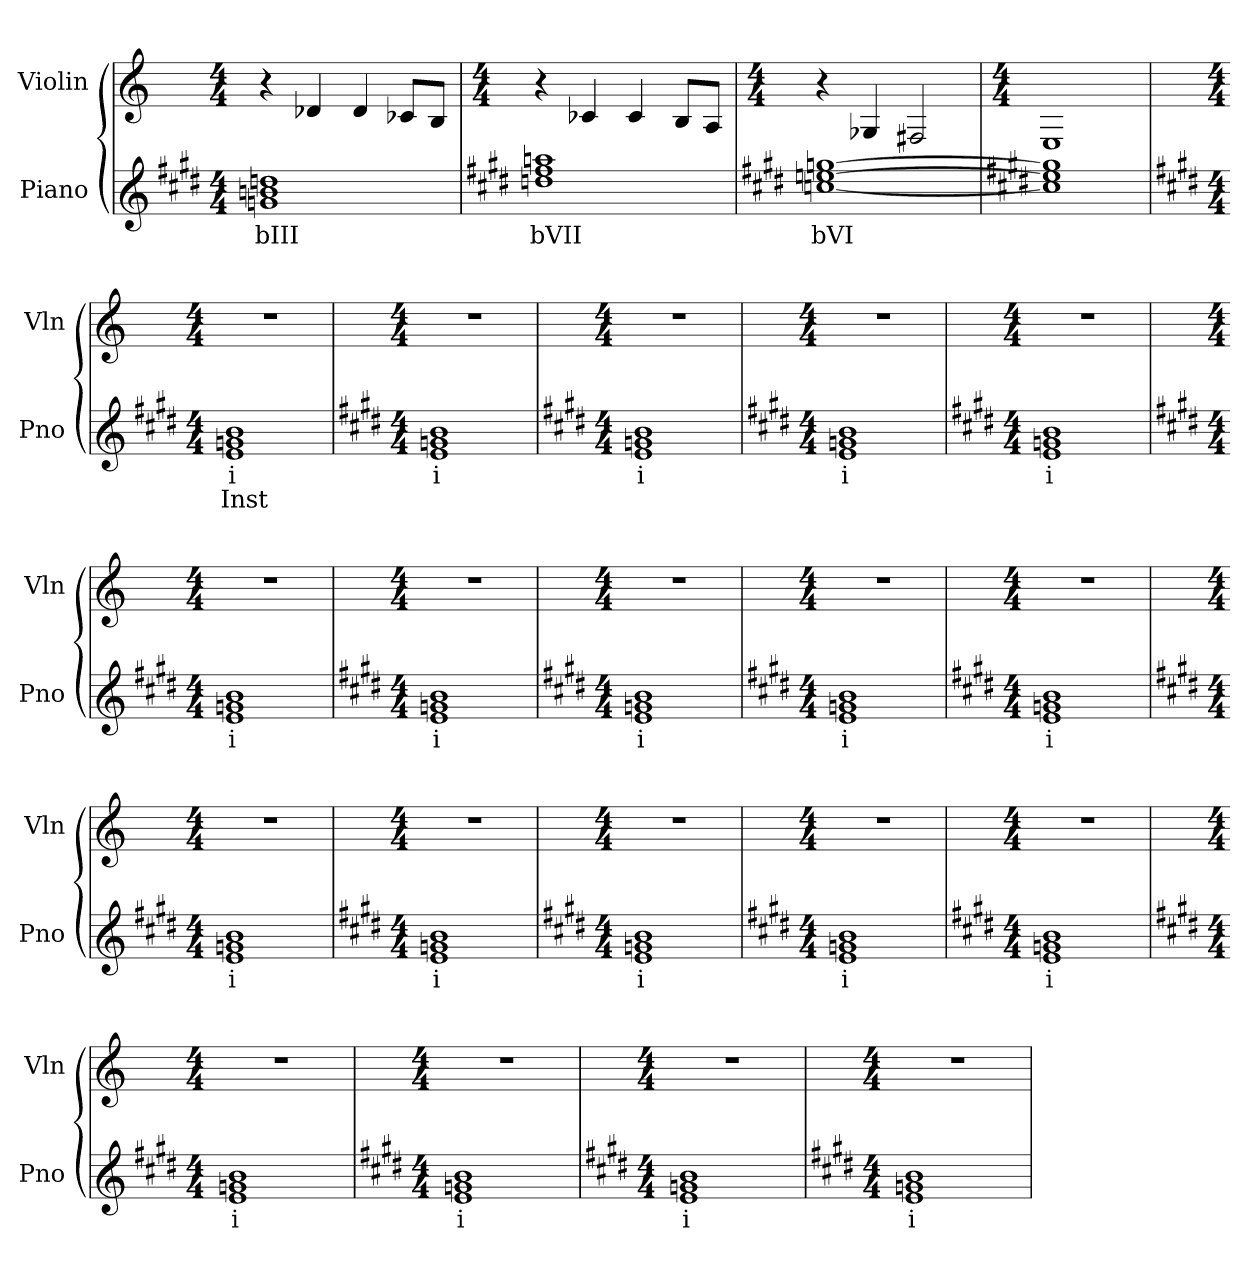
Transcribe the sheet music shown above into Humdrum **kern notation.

**kern	**text	**text	**kern
*part2	*part2	*part2	*part1
*staff2	*staff2	*staff2	*staff1
*I"Piano	*	*	*I"Violin
*I'Pno	*	*	*I'Vln
*k[f#c#g#d#]	*	*	*
*E:	*	*	*
*M4/4	*	*	*M4/4
=	=	=	=
1gn 1bn 1ddn	bIII	.	4r
.	.	.	4d-X
.	.	.	4d-
.	.	.	8c-XL
.	.	.	8BJ
=	=	=	=
*k[f#c#g#d#]	*	*	*
*E:	*	*	*
*	*	*	*M4/4
1ddn 1ff# 1aan	bVII	.	4r
.	.	.	4c-X
.	.	.	4c-
.	.	.	8BL
.	.	.	8AJ
=	=	=	=
*k[f#c#g#d#]	*	*	*
*E:	*	*	*
*	*	*	*M4/4
[1ccn [1een [1ggn	bVI	.	4r
.	.	.	4G-X
.	.	.	2F#X
=	=	=	=
*k[f#c#g#d#]	*	*	*
*E:	*	*	*
*	*	*	*M4/4
1ccn] 1een] 1ggn]	.	.	1E
=	=	=	=
*k[f#c#g#d#]	*	*	*
*E:	*	*	*
*M4/4	*	*	*M4/4
1e 1gn 1b	i	Inst	1r
=	=	=	=
*k[f#c#g#d#]	*	*	*
*E:	*	*	*
*M4/4	*	*	*M4/4
1e 1gn 1b	i	.	1r
=	=	=	=
*k[f#c#g#d#]	*	*	*
*E:	*	*	*
*M4/4	*	*	*M4/4
1e 1gn 1b	i	.	1r
=	=	=	=
*k[f#c#g#d#]	*	*	*
*E:	*	*	*
*M4/4	*	*	*M4/4
1e 1gn 1b	i	.	1r
=	=	=	=
*k[f#c#g#d#]	*	*	*
*E:	*	*	*
*M4/4	*	*	*M4/4
1e 1gn 1b	i	.	1r
=	=	=	=
*k[f#c#g#d#]	*	*	*
*E:	*	*	*
*M4/4	*	*	*M4/4
1e 1gn 1b	i	.	1r
=	=	=	=
*k[f#c#g#d#]	*	*	*
*E:	*	*	*
*M4/4	*	*	*M4/4
1e 1gn 1b	i	.	1r
=	=	=	=
*k[f#c#g#d#]	*	*	*
*E:	*	*	*
*M4/4	*	*	*M4/4
1e 1gn 1b	i	.	1r
=	=	=	=
*k[f#c#g#d#]	*	*	*
*E:	*	*	*
*M4/4	*	*	*M4/4
1e 1gn 1b	i	.	1r
=	=	=	=
*k[f#c#g#d#]	*	*	*
*E:	*	*	*
*M4/4	*	*	*M4/4
1e 1gn 1b	i	.	1r
=	=	=	=
*k[f#c#g#d#]	*	*	*
*E:	*	*	*
*M4/4	*	*	*M4/4
1e 1gn 1b	i	.	1r
=	=	=	=
*k[f#c#g#d#]	*	*	*
*E:	*	*	*
*M4/4	*	*	*M4/4
1e 1gn 1b	i	.	1r
=	=	=	=
*k[f#c#g#d#]	*	*	*
*E:	*	*	*
*M4/4	*	*	*M4/4
1e 1gn 1b	i	.	1r
=	=	=	=
*k[f#c#g#d#]	*	*	*
*E:	*	*	*
*M4/4	*	*	*M4/4
1e 1gn 1b	i	.	1r
=	=	=	=
*k[f#c#g#d#]	*	*	*
*E:	*	*	*
*M4/4	*	*	*M4/4
1e 1gn 1b	i	.	1r
=	=	=	=
*k[f#c#g#d#]	*	*	*
*E:	*	*	*
*M4/4	*	*	*M4/4
1e 1gn 1b	i	.	1r
=	=	=	=
*k[f#c#g#d#]	*	*	*
*E:	*	*	*
*M4/4	*	*	*M4/4
1e 1gn 1b	i	.	1r
=	=	=	=
*k[f#c#g#d#]	*	*	*
*E:	*	*	*
*M4/4	*	*	*M4/4
1e 1gn 1b	i	.	1r
=	=	=	=
*k[f#c#g#d#]	*	*	*
*E:	*	*	*
*M4/4	*	*	*M4/4
1e 1gn 1b	i	.	1r
=	=	=	=
*-	*-	*-	*-
